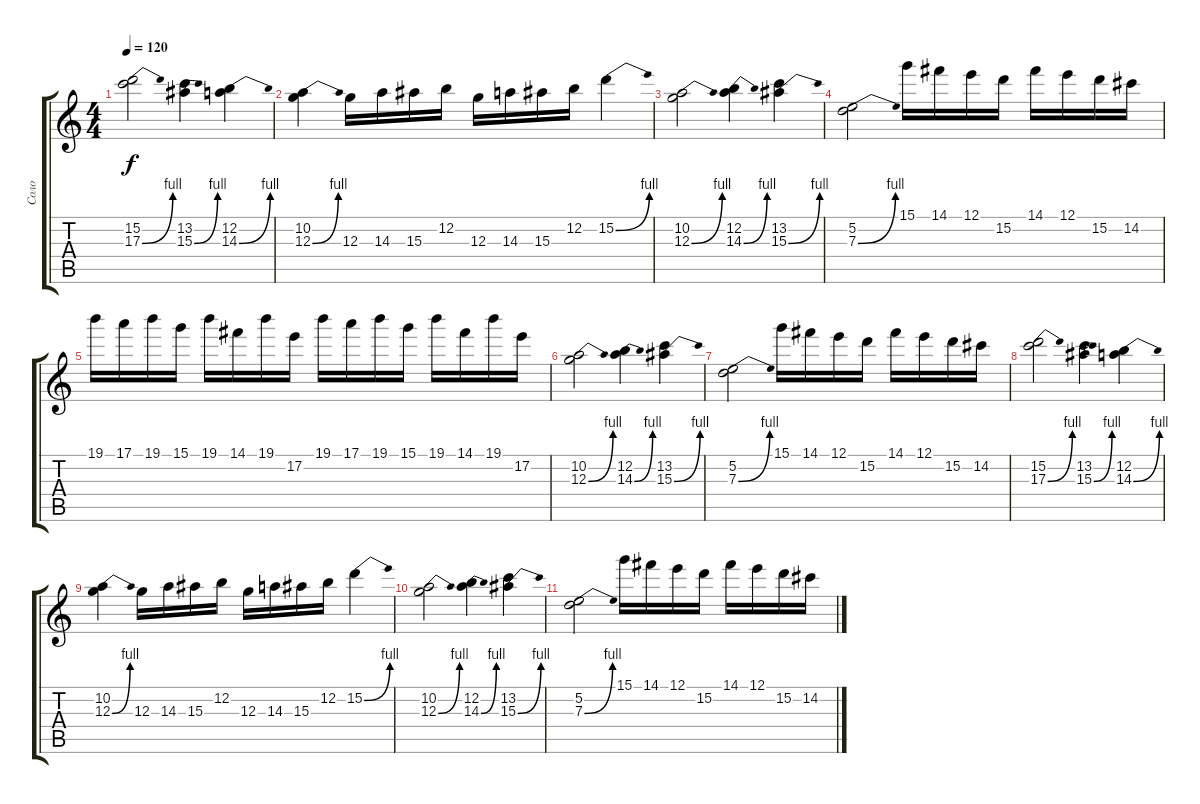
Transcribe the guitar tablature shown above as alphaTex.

\track ("Соло" "Соло") {instrument overdrivenguitar}
\staff {score tabs}
\tuning (E4 B3 G3 D3 A2 E2) {hide}
\ts (4 4)
\tempo 120
\clef g2
\ks c
(15.2 17.3{be (bend 0 0 60 4)}).2{dy f} (13.2 15.3{be (bend 0 0 60 4)}).4 (12.2 14.3{be (bend 0 0 60 4)}).4 |
(10.2 12.3{be (bend 0 0 60 4)}).4 12.3.16 14.3.16 15.3.16 12.2.16 12.3.16 14.3.16 15.3.16 12.2.16 15.2{be (bend 0 0 60 4)}.4 |
(10.2 12.3{be (bend 0 0 60 4)}).2 (12.2 14.3{be (bend 0 0 60 4)}).4 (13.2 15.3{be (bend 0 0 60 4)}).4 |
(5.2 7.3{be (bend 0 0 60 4)}).2 15.1.16 14.1.16 12.1.16 15.2.16 14.1.16 12.1.16 15.2.16 14.2.16 |
19.1.16 17.1.16 19.1.16 15.1.16 19.1.16 14.1.16 19.1.16 17.2.16 19.1.16 17.1.16 19.1.16 15.1.16 19.1.16 14.1.16 19.1.16 17.2.16 |
(10.2 12.3{be (bend 0 0 60 4)}).2 (12.2 14.3{be (bend 0 0 60 4)}).4 (13.2 15.3{be (bend 0 0 60 4)}).4 |
(5.2 7.3{be (bend 0 0 60 4)}).2 15.1.16 14.1.16 12.1.16 15.2.16 14.1.16 12.1.16 15.2.16 14.2.16 |
(15.2 17.3{be (bend 0 0 60 4)}).2 (13.2 15.3{be (bend 0 0 60 4)}).4 (12.2 14.3{be (bend 0 0 60 4)}).4 |
(10.2 12.3{be (bend 0 0 60 4)}).4 12.3.16 14.3.16 15.3.16 12.2.16 12.3.16 14.3.16 15.3.16 12.2.16 15.2{be (bend 0 0 60 4)}.4 |
(10.2 12.3{be (bend 0 0 60 4)}).2 (12.2 14.3{be (bend 0 0 60 4)}).4 (13.2 15.3{be (bend 0 0 60 4)}).4 |
(5.2 7.3{be (bend 0 0 60 4)}).2 15.1.16 14.1.16 12.1.16 15.2.16 14.1.16 12.1.16 15.2.16 14.2.16
